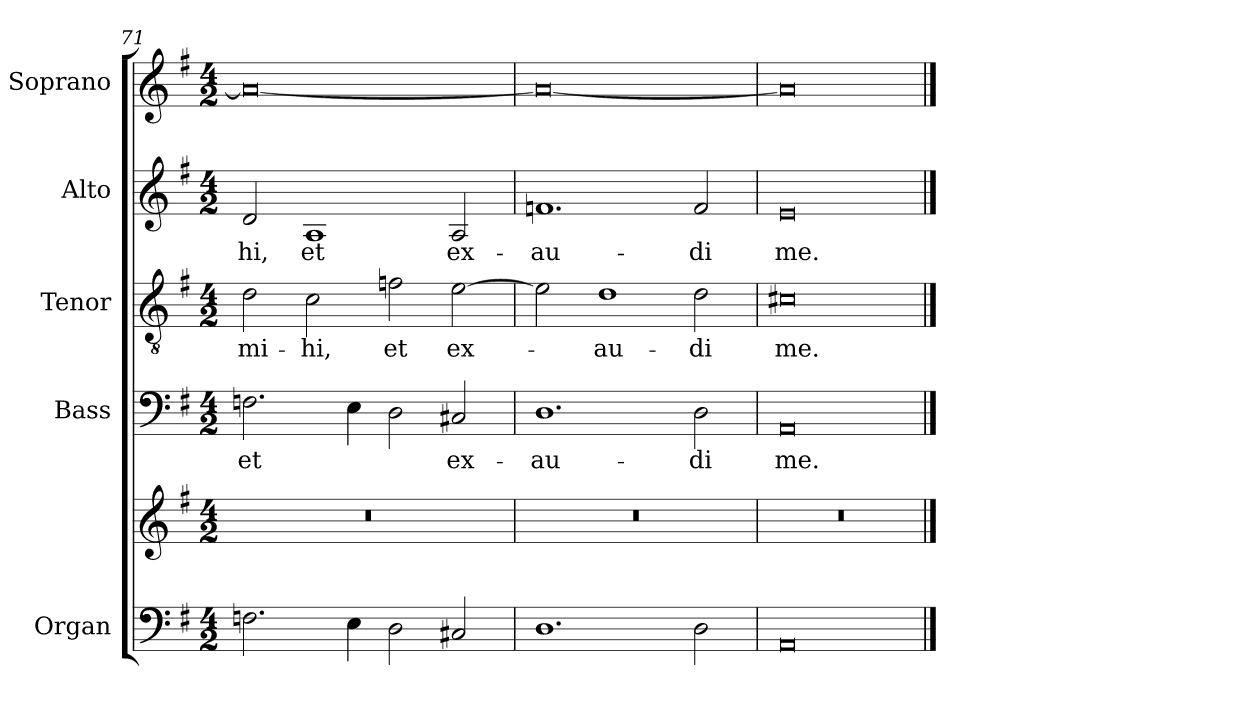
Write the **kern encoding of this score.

**kern	**kern	**kern	**text	**kern	**text	**kern	**text	**kern	**text
*part5	*part5	*part4	*part4	*part3	*part3	*part2	*part2	*part1	*part1
*staff6	*staff5	*staff4	*staff4	*staff3	*staff3	*staff2	*staff2	*staff1	*staff1
*I"Organ	*	*I"Bass	*	*I"Tenor	*	*I"Alto	*	*I"Soprano	*
*I'Org.	*	*I'B	*	*I'T	*	*I'A	*	*I'S	*
!!LO:LB:g=z
*clefF4	*clefG2	*clefF4	*	*clefGv2	*	*clefG2	*	*clefG2	*
*k[f#]	*k[f#]	*k[f#]	*	*k[f#]	*	*k[f#]	*	*k[f#]	*
*G:	*G:	*G:	*	*G:	*	*G:	*	*G:	*
*M4/2	*M4/2	*M4/2	*	*M4/2	*	*M4/2	*	*M4/2	*
=71	=71	=71	=71	=71	=71	=71	=71	=71	=71
!	!	!	!LO:LY:b	!	!LO:LY:b	!	!LO:LY:b	!	!
2.Fn\	0r	2.Fn\	et	2d\	mi-	2d/	-hi,	0a_	.
!	!	!	!	!	!LO:LY:b	!	!LO:LY:b	!	!
.	.	.	.	2c\	-hi,	1A	et	.	.
4E\	.	4E\	.	.	.	.	.	.	.
!	!	!	!	!	!LO:LY:b	!	!	!	!
2D\	.	2D\	.	2fn\	et	.	.	.	.
!	!	!	!LO:LY:b	!	!LO:LY:b	!	!LO:LY:b	!	!
2C#X/	.	2C#X/	ex-	[2e\	ex-	2A/	ex-	.	.
=72	=72	=72	=72	=72	=72	=72	=72	=72	=72
!	!	!	!LO:LY:b	!	!	!	!LO:LY:b	!	!
1.D	0r	1.D	-au-	2e\]	.	1.fn	-au-	0a_	.
!	!	!	!	!	!LO:LY:b	!	!	!	!
.	.	.	.	1d	-au-	.	.	.	.
!	!	!	!LO:LY:b	!	!LO:LY:b	!	!LO:LY:b	!	!
2D\	.	2D\	-di	2d\	-di	2f/	-di	.	.
=73	=73	=73	=73	=73	=73	=73	=73	=73	=73
!	!	!	!LO:LY:b	!	!LO:LY:b	!	!LO:LY:b	!	!
0AA	0r	0AA	me.	0c#X	me.	0e	me.	0a]	.
==	==	==	==	==	==	==	==	==	==
*-	*-	*-	*-	*-	*-	*-	*-	*-	*-
